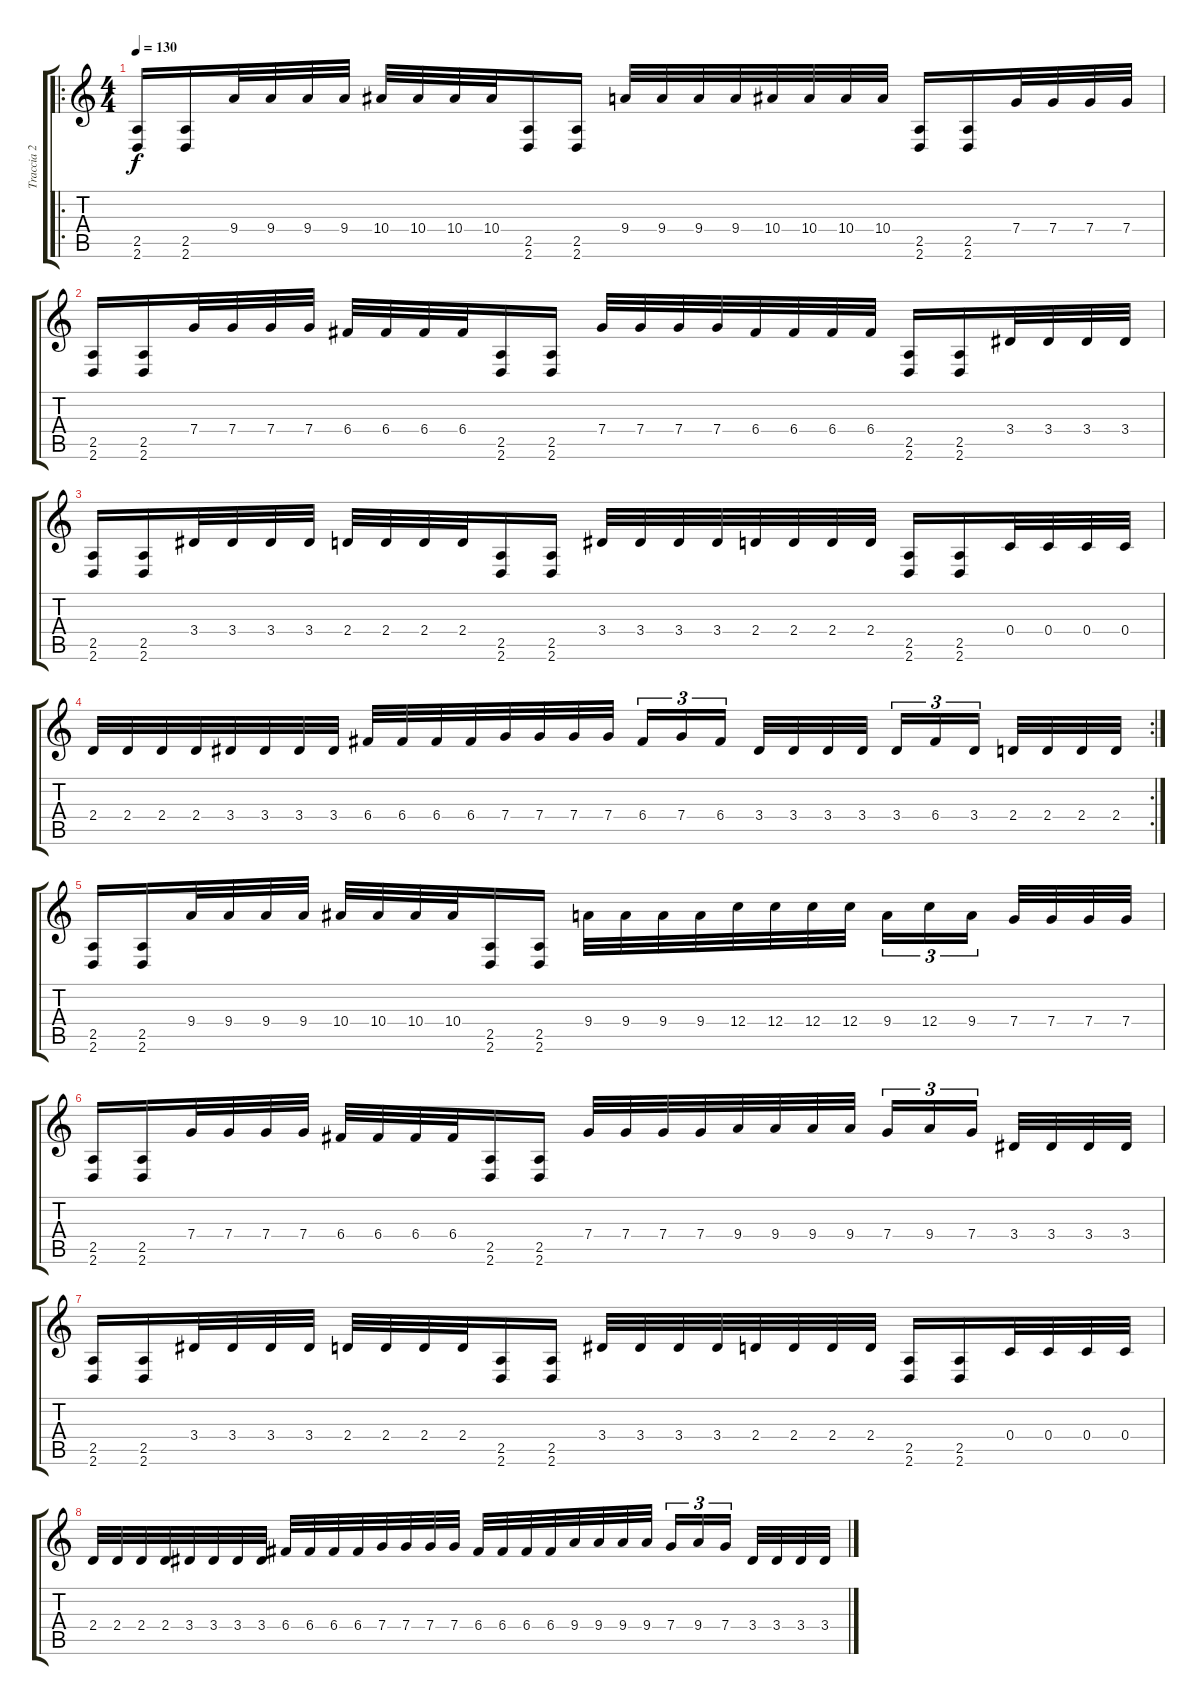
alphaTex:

\track ("Traccia 2" "Traccia 2") {instrument distortionguitar}
\staff {score tabs}
\tuning (D4 A3 F3 C3 G2 C2) {hide}
\ro
\ts (4 4)
\tempo 130
\clef g2
\ks c
(2.5 2.6).16{dy f} (2.5 2.6).16 9.4.32 9.4.32 9.4.32 9.4.32 10.4.32 10.4.32 10.4.32 10.4.32 (2.5 2.6).16 (2.5 2.6).16 9.4.32 9.4.32 9.4.32 9.4.32 10.4.32 10.4.32 10.4.32 10.4.32 (2.5 2.6).16 (2.5 2.6).16 7.4.32 7.4.32 7.4.32 7.4.32 |
(2.5 2.6).16 (2.5 2.6).16 7.4.32 7.4.32 7.4.32 7.4.32 6.4.32 6.4.32 6.4.32 6.4.32 (2.5 2.6).16 (2.5 2.6).16 7.4.32 7.4.32 7.4.32 7.4.32 6.4.32 6.4.32 6.4.32 6.4.32 (2.5 2.6).16 (2.5 2.6).16 3.4.32 3.4.32 3.4.32 3.4.32 |
(2.5 2.6).16 (2.5 2.6).16 3.4.32 3.4.32 3.4.32 3.4.32 2.4.32 2.4.32 2.4.32 2.4.32 (2.5 2.6).16 (2.5 2.6).16 3.4.32 3.4.32 3.4.32 3.4.32 2.4.32 2.4.32 2.4.32 2.4.32 (2.5 2.6).16 (2.5 2.6).16 0.4.32 0.4.32 0.4.32 0.4.32 |
\rc 2
2.4.32 2.4.32 2.4.32 2.4.32 3.4.32 3.4.32 3.4.32 3.4.32 6.4.32 6.4.32 6.4.32 6.4.32 7.4.32 7.4.32 7.4.32 7.4.32 6.4.16{tu (3 2)} 7.4.16{tu (3 2)} 6.4.16{tu (3 2) beam splitsecondary} 3.4.32 3.4.32 3.4.32 3.4.32 3.4.16{tu (3 2)} 6.4.16{tu (3 2)} 3.4.16{tu (3 2) beam splitsecondary} 2.4.32 2.4.32 2.4.32 2.4.32 |
(2.5 2.6).16 (2.5 2.6).16 9.4.32 9.4.32 9.4.32 9.4.32 10.4.32 10.4.32 10.4.32 10.4.32 (2.5 2.6).16 (2.5 2.6).16 9.4.32 9.4.32 9.4.32 9.4.32 12.4.32 12.4.32 12.4.32 12.4.32 9.4.16{tu (3 2)} 12.4.16{tu (3 2)} 9.4.16{tu (3 2) beam splitsecondary} 7.4.32 7.4.32 7.4.32 7.4.32 |
(2.5 2.6).16 (2.5 2.6).16 7.4.32 7.4.32 7.4.32 7.4.32 6.4.32 6.4.32 6.4.32 6.4.32 (2.5 2.6).16 (2.5 2.6).16 7.4.32 7.4.32 7.4.32 7.4.32 9.4.32 9.4.32 9.4.32 9.4.32 7.4.16{tu (3 2)} 9.4.16{tu (3 2)} 7.4.16{tu (3 2) beam splitsecondary} 3.4.32 3.4.32 3.4.32 3.4.32 |
(2.5 2.6).16 (2.5 2.6).16 3.4.32 3.4.32 3.4.32 3.4.32 2.4.32 2.4.32 2.4.32 2.4.32 (2.5 2.6).16 (2.5 2.6).16 3.4.32 3.4.32 3.4.32 3.4.32 2.4.32 2.4.32 2.4.32 2.4.32 (2.5 2.6).16 (2.5 2.6).16 0.4.32 0.4.32 0.4.32 0.4.32 |
2.4.32 2.4.32 2.4.32 2.4.32 3.4.32 3.4.32 3.4.32 3.4.32 6.4.32 6.4.32 6.4.32 6.4.32 7.4.32 7.4.32 7.4.32 7.4.32 6.4.32 6.4.32 6.4.32 6.4.32 9.4.32 9.4.32 9.4.32 9.4.32 7.4.16{tu (3 2)} 9.4.16{tu (3 2)} 7.4.16{tu (3 2) beam splitsecondary} 3.4.32 3.4.32 3.4.32 3.4.32
